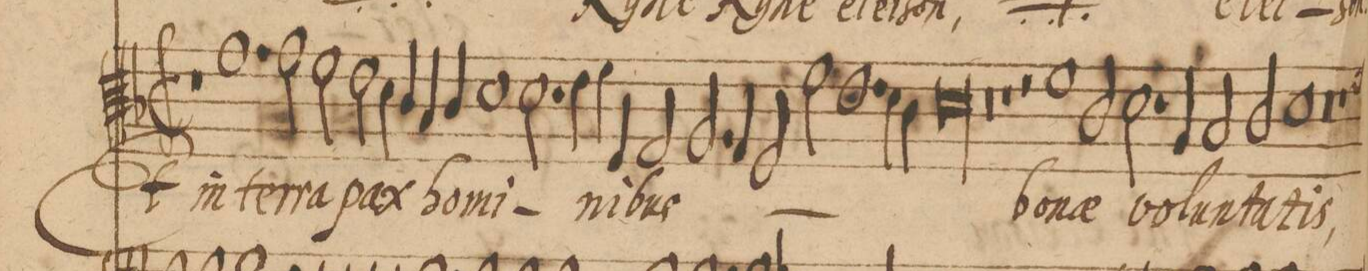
**kern	**text
*I"ALTVS	*
*clefC3	*
*k[b-]	*
*met(C|)	*
*M2/1	*
1r	.
1.g	Et
=2-	=2-
2g\	in
2f\	ter-
2e\	-ra
=3-	=3-
4d\	pax
4c/	.
4B-/	ho-
4c/	.
1d	-mi-
=4-	=4-
2.d\	.
4e\	.
4f\	.
4F/	-ni-
2G/	-bus
=5-	=5-
2.A/	.
4G/	.
2F/	.
2f\	.
=6-	=6-
1.e	.
4d\	.
4c\	.
=7-	=7-
00d	.
=8-	=8-
=9-	=9-
0r	.
=10-	=10-
1r	.
2r	.
1f\	bo-
=11-	=11-
2c/	-næ
2.d\	vo-
4A/	-lun-
=12-	=12-
2B-/	-ta-
2c/	.
1d	-tis,
=13-	=13-
0r	.
=14-	=14-
1r	.
*-	*-
